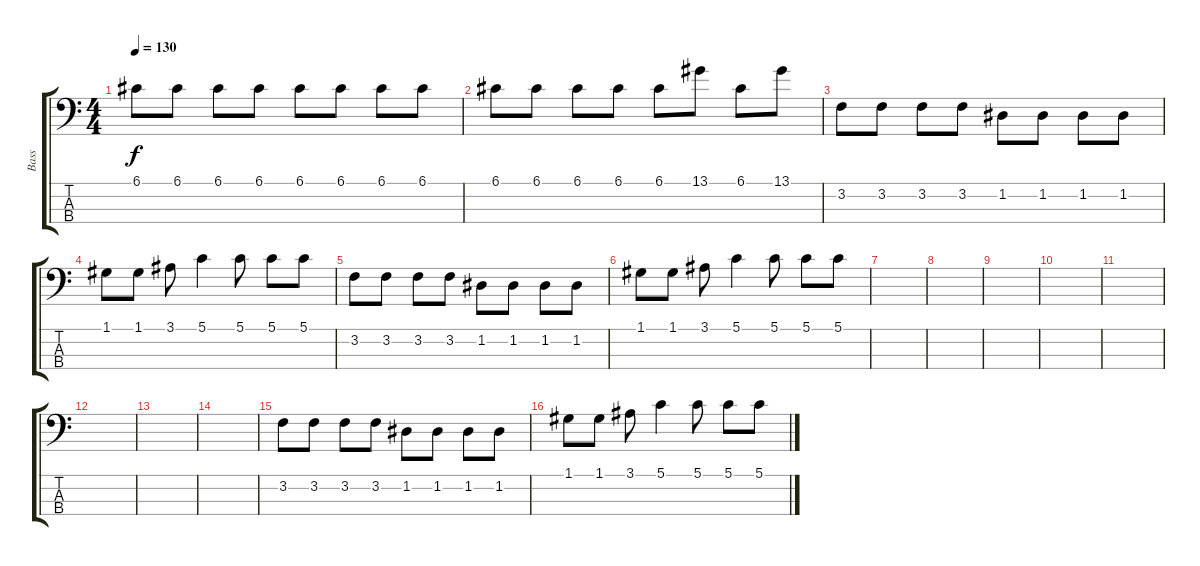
\track ("Bass" "Bass") {instrument electricbassfinger}
\staff {score tabs}
\tuning (G2 D2 A1 E1) {hide}
\ts (4 4)
\tempo 130
\clef f4
\ks c
6.1.8{dy f} 6.1.8 6.1.8 6.1.8 6.1.8 6.1.8 6.1.8 6.1.8 |
6.1.8 6.1.8 6.1.8 6.1.8 6.1.8 13.1.8 6.1.8 13.1.8 |
3.2.8 3.2.8 3.2.8 3.2.8 1.2.8 1.2.8 1.2.8 1.2.8 |
1.1.8 1.1.8 3.1.8 5.1.4 5.1.8 5.1.8 5.1.8 |
3.2.8 3.2.8 3.2.8 3.2.8 1.2.8 1.2.8 1.2.8 1.2.8 |
1.1.8 1.1.8 3.1.8 5.1.4 5.1.8 5.1.8 5.1.8 |
|
|
|
|
|
|
|
|
3.2.8 3.2.8 3.2.8 3.2.8 1.2.8 1.2.8 1.2.8 1.2.8 |
1.1.8 1.1.8 3.1.8 5.1.4 5.1.8 5.1.8 5.1.8
